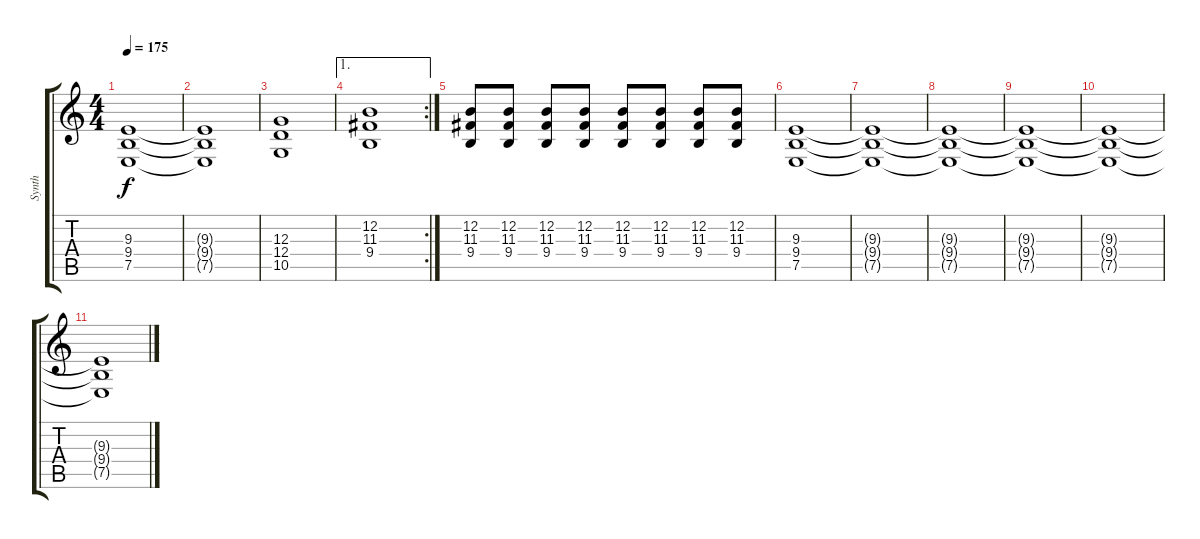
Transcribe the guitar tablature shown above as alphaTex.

\track ("Synth" "Synth") {instrument lead2sawtooth}
\staff {score tabs}
\tuning (E4 B3 G3 D3 A2 E2) {hide}
\ts (4 4)
\tempo 175
\clef g2
\ks c
(9.3 9.4 7.5).1{dy f} |
(9.3{t} 9.4{t} 7.5{t}).1 |
(12.3 12.4 10.5).1 |
\ae 1
\rc 2
(12.2 11.3 9.4).1 |
(12.2 11.3 9.4).8 (12.2 11.3 9.4).8 (12.2 11.3 9.4).8 (12.2 11.3 9.4).8 (12.2 11.3 9.4).8 (12.2 11.3 9.4).8 (12.2 11.3 9.4).8 (12.2 11.3 9.4).8 |
(9.3 9.4 7.5).1 |
(9.3{t} 9.4{t} 7.5{t}).1 |
(9.3{t} 9.4{t} 7.5{t}).1 |
(9.3{t} 9.4{t} 7.5{t}).1 |
(9.3{t} 9.4{t} 7.5{t}).1 |
(9.3{t} 9.4{t} 7.5{t}).1
